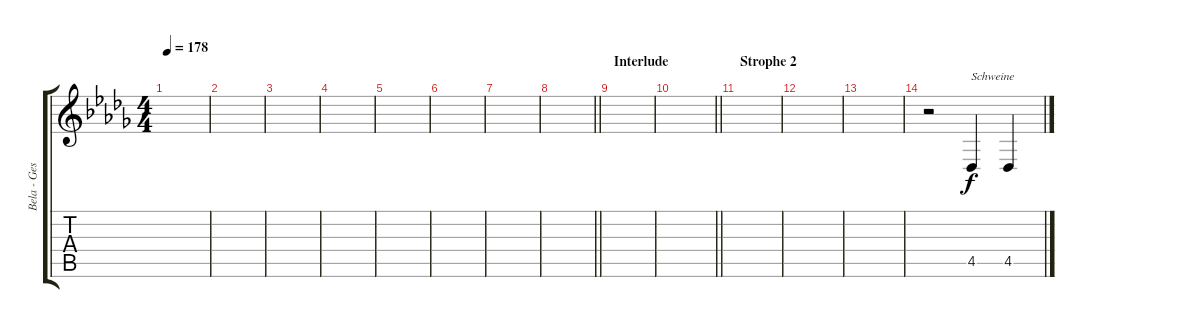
\track ("Bela - Gesang" "Bela - Ges") {instrument lead8bassandlead}
\staff {score tabs}
\tuning (E4 B3 G3 D3 A2 E2) {hide}
\ts (4 4)
\tempo 178
\clef g2
\ks db
|
|
|
|
|
|
|
\barLineRight lightlight
|
\section ("" "Interlude")
|
\barLineRight lightlight
|
\section ("" "Strophe 2")
|
|
|
r.2 4.5.4{txt "Schweine"} 4.5.4
